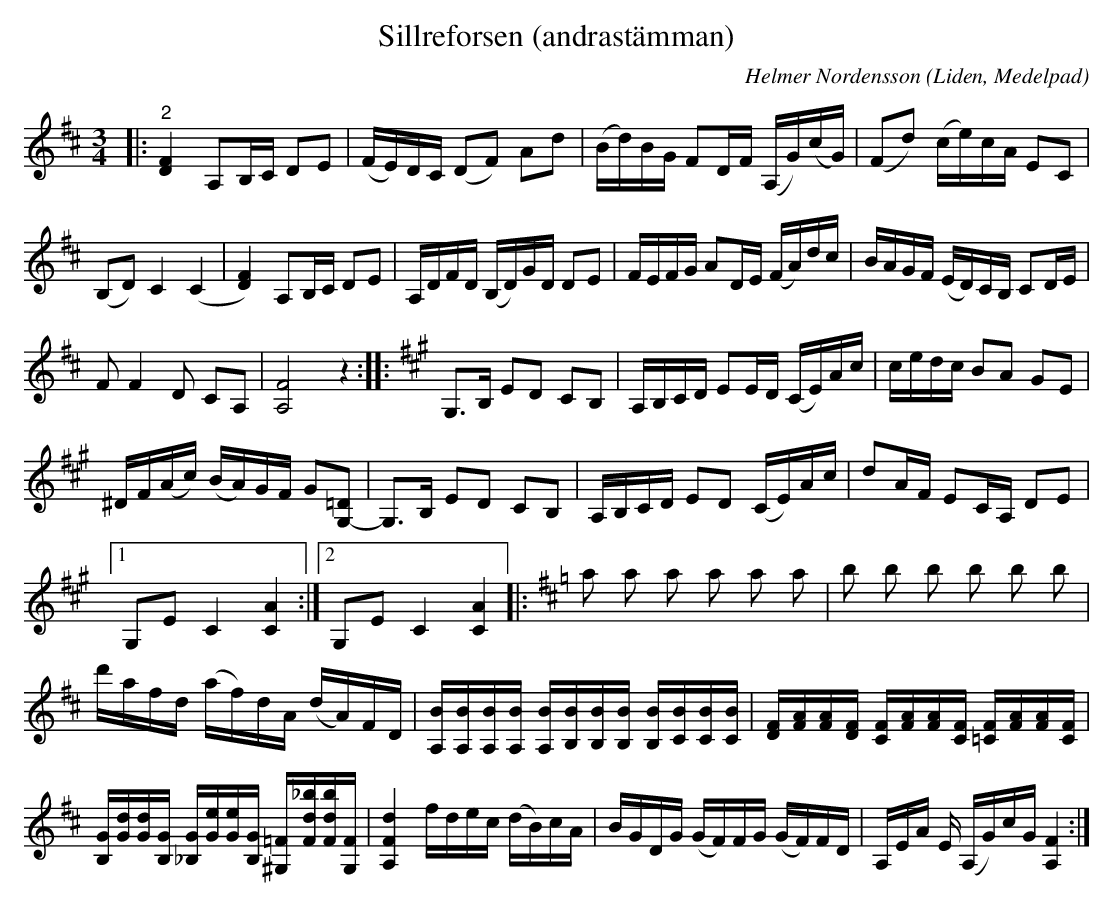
X:1
T:Sillreforsen (andrastämman)
C:Helmer Nordensson
O:Liden, Medelpad
L:1/16
M:3/4
K:D
V:2
|:"^2" [DF]4 A,2B,C D2E2 | (FE)DC (D2F2) A2d2 | (Bd)BG F2DF (A,G)(cG) | (F2d2) (ce)cA E2C2 |
(B,2D2) C4 (C4 | [DF]4) A,2B,C D2E2 | A,DFD (B,D)GD D2E2 | FEFG A2DE (FA)dc | BAGF (ED)CB, C2DE |
F2 F4 D2 C2A,2 | [A,F]8 z4 ::[K:A] G,2>B,2 E2D2 C2B,2 | A,B,CD E2ED (CE)Ac | cedc B2A2 G2E2 |
^DF(Ac) (BA)GF G2[G,-=D]2 | G,2>B,2 E2D2 C2B,2 | A,B,CD E2D2 (CE)Ac | d2AF E2CA, D2E2 |1
G,2E2 C4 [CA]4 :|2 G,2E2 C4 [CA]4 |:[K:D] a2 a2 a2 a2 a2 a2 | b2 b2 b2 b2 b2 b2 |
d'afd (af)dA (dA)FD | [A,B][A,B][A,B][A,B] [A,B][B,B][B,B][B,B] [B,B][CB][CB][CB] | [DF][FA][FA][DF] [CF][FA][FA][CF] [=CF][FA][FA][CF] |
[B,G][Gd][Gd][B,G] [_B,G][Ge][Ge][B,G] [^G,=F][Fd_b][Fdb][G,F] | [A,Fd]4 fdec (dB)cA | BGDG (GF)FG (GF)FD | A,EA E (A,G)cG [A,F]4 :|
